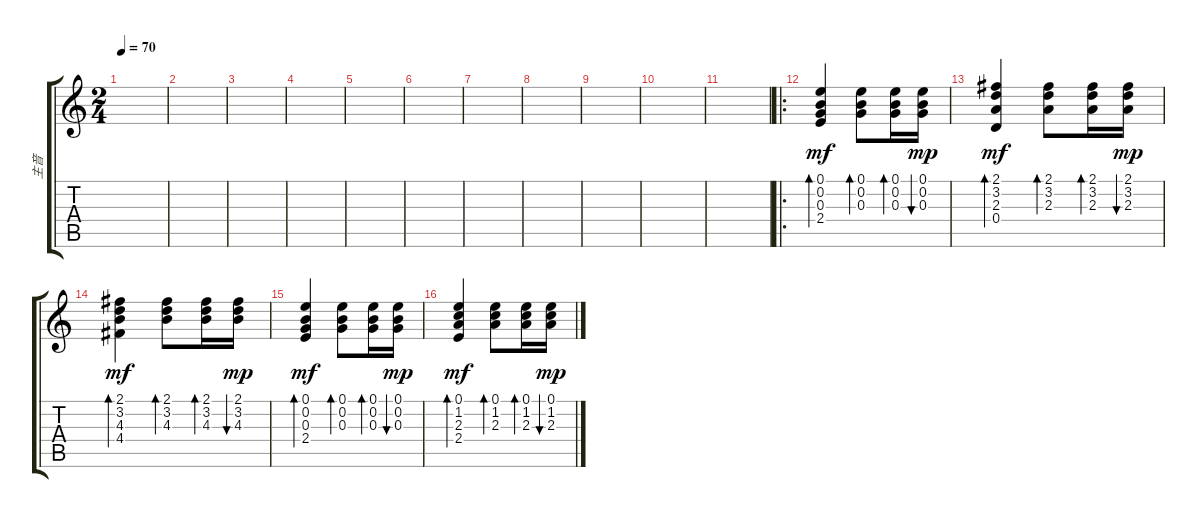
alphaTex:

\track ("主音" "主音") {instrument acousticguitarsteel}
\staff {score tabs}
\tuning (E4 B3 G3 D3 A2 E2) {hide}
\ts (2 4)
\tempo 70
\clef g2
\ks c
|
|
|
|
|
|
|
|
|
|
|
\ro
(0.1 0.2 0.3 2.4).4{bd 30 dy mf} (0.1 0.2 0.3).8{bd 30} (0.1 0.2 0.3).16{bd 30} (0.1 0.2 0.3).16{bu 30 dy mp} |
(2.1 3.2 2.3 0.4).4{bd 30 dy mf} (2.1 3.2 2.3).8{bd 30} (2.1 3.2 2.3).16{bd 30} (2.1 3.2 2.3).16{bu 30 dy mp} |
(2.1 3.2 4.3 4.4).4{bd 30 dy mf} (2.1 3.2 4.3).8{bd 30} (2.1 3.2 4.3).16{bd 30} (2.1 3.2 4.3).16{bu 30 dy mp} |
(0.1 0.2 0.3 2.4).4{bd 30 dy mf} (0.1 0.2 0.3).8{bd 30} (0.1 0.2 0.3).16{bd 30} (0.1 0.2 0.3).16{bu 30 dy mp} |
(0.1 1.2 2.3 2.4).4{bd 30 dy mf} (0.1 1.2 2.3).8{bd 30} (0.1 1.2 2.3).16{bd 30} (0.1 1.2 2.3).16{bu 30 dy mp}
